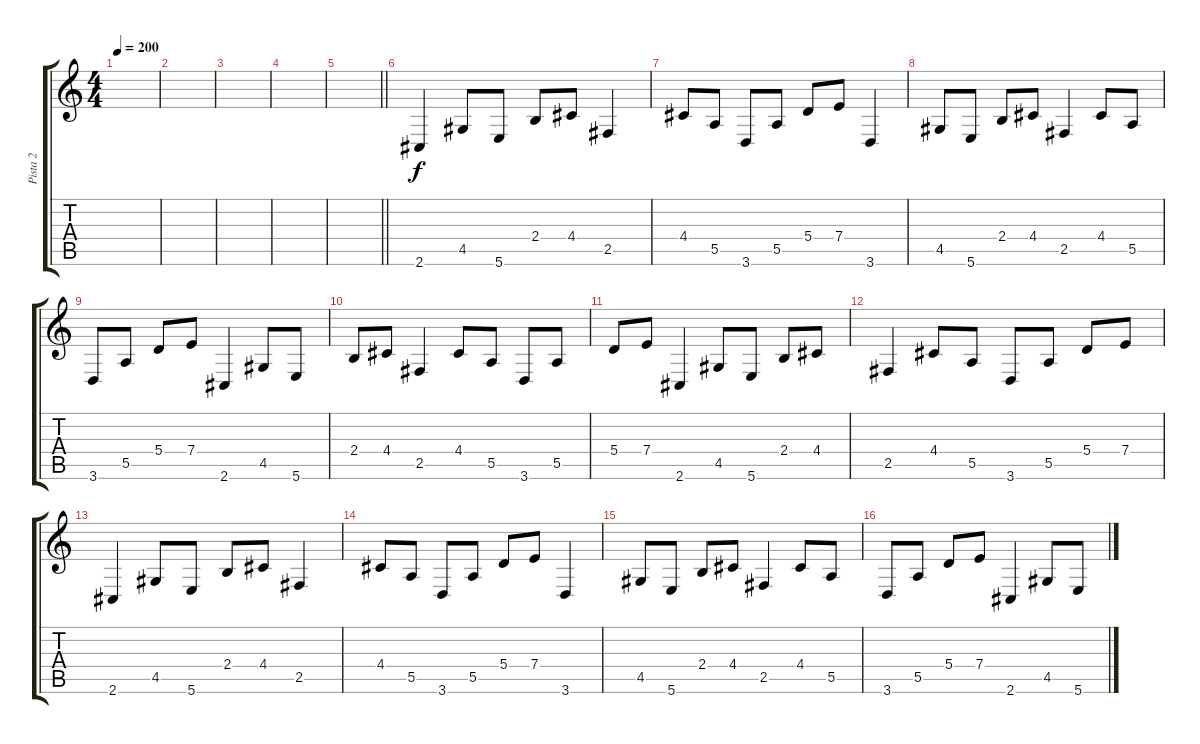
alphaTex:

\track ("Pista 2" "Pista 2") {instrument distortionguitar}
\staff {score tabs}
\tuning (B3 Gb3 D3 A2 E2 B1) {hide}
\ts (4 4)
\tempo 200
\clef g2
\ks c
|
|
|
|
\barLineRight lightlight
|
2.6.4 4.5.8 5.6.8 2.4.8 4.4.8 2.5.4 |
4.4.8 5.5.8 3.6.8 5.5.8 5.4.8 7.4.8 3.6.4 |
4.5.8 5.6.8 2.4.8 4.4.8 2.5.4 4.4.8 5.5.8 |
3.6.8 5.5.8 5.4.8 7.4.8 2.6.4 4.5.8 5.6.8 |
2.4.8 4.4.8 2.5.4 4.4.8 5.5.8 3.6.8 5.5.8 |
5.4.8 7.4.8 2.6.4 4.5.8 5.6.8 2.4.8 4.4.8 |
2.5.4 4.4.8 5.5.8 3.6.8 5.5.8 5.4.8 7.4.8 |
2.6.4 4.5.8 5.6.8 2.4.8 4.4.8 2.5.4 |
4.4.8 5.5.8 3.6.8 5.5.8 5.4.8 7.4.8 3.6.4 |
4.5.8 5.6.8 2.4.8 4.4.8 2.5.4 4.4.8 5.5.8 |
3.6.8 5.5.8 5.4.8 7.4.8 2.6.4 4.5.8 5.6.8
